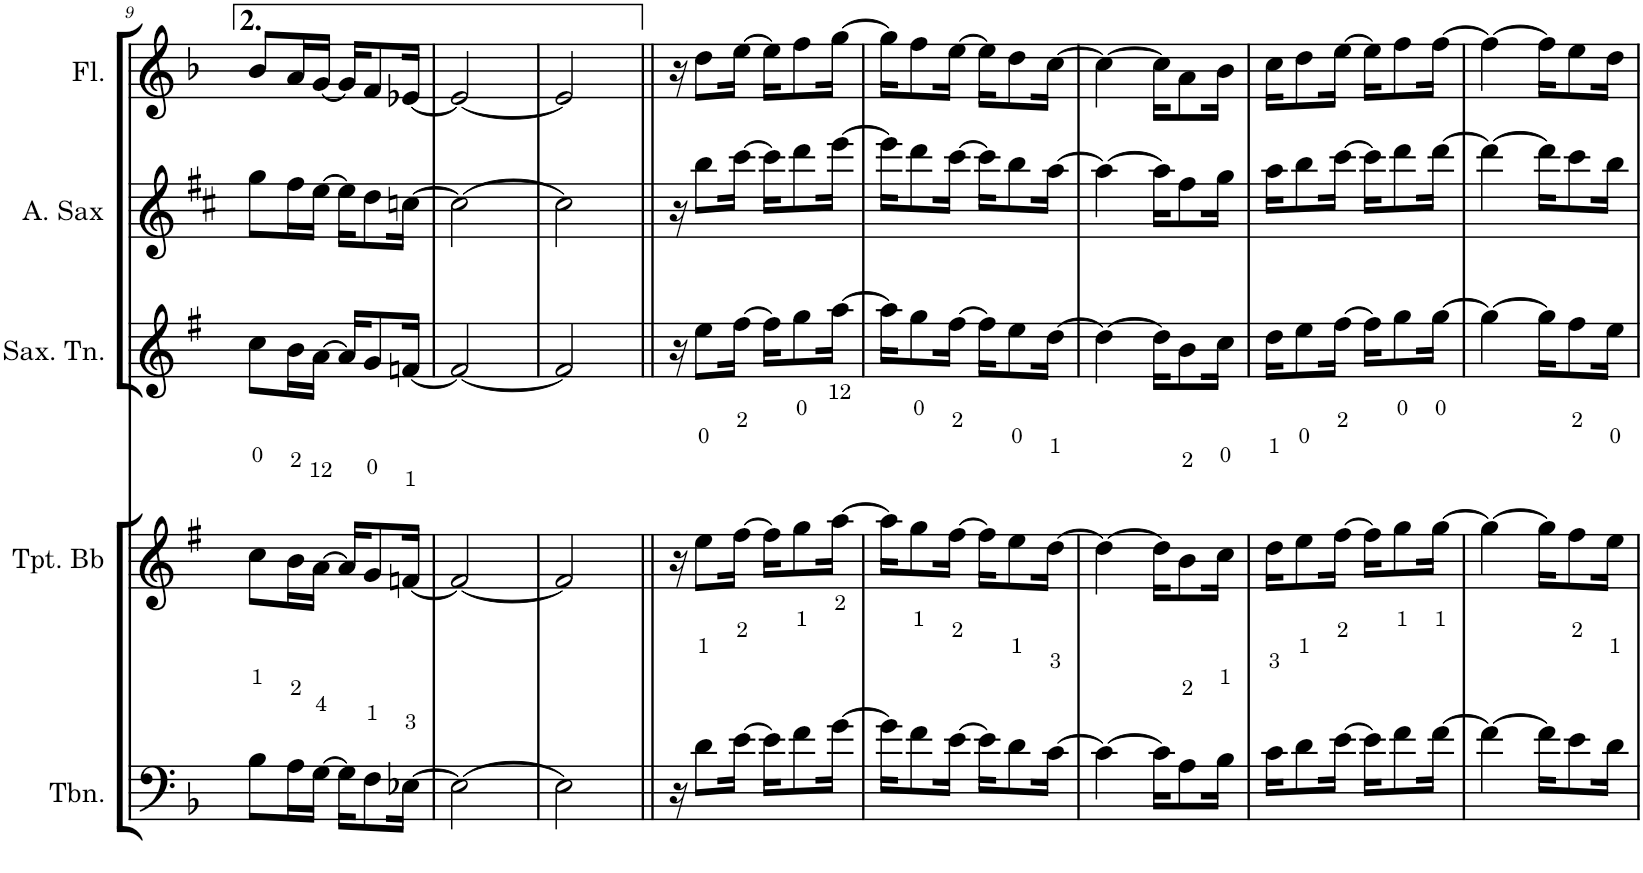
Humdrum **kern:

**kern	**kern	**kern	**kern	**kern
*part5	*part4	*part3	*part2	*part1
*staff5	*staff4	*staff3	*staff2	*staff1
*I"Trombone	*I"Trompete Bb	*I"Saxofone Tenor	*I"Saxofone Alto	*I"Flauta Transversal
*I'Tbn.	*I'Tpt. Bb	*I'Sax. Tn.	*	*I'Fl.
!!LO:PB:g=z
*clefF4	*clefG2	*clefG2	*clefG2	*clefG2
*	*Trd1c2	*Trd8c14	*Trd5c9	*
*k[b-]	*k[f#]	*k[f#]	*k[f#c#]	*k[b-]
*M2/4	*M2/4	*M2/4	*M2/4	*M2/4
=9	=9	=9	=9	=9
8B-\L	8cc\L	8cc\L	8gg\L	8b-/L
16A\L	16b\L	16b\L	16ff#\L	16a/L
[16G\JJ	[16a\JJ	[16a\JJ	[16ee\JJ	[16g/JJ
16G\KL]	16a/KL]	16a/KL]	16ee\KL]	16g/KL]
8F\	8g/	8g/	8dd\	8f/
[16E-X\Jk	[16fn/Jk	[16fn/Jk	[16ccn\Jk	[16e-X/Jk
=10	=10	=10	=10	=10
2E-\_	2f/_	2f/_	2cc\_	2e-/_
=11	=11	=11	=11	=11
2E-\]	2f/]	2f/]	2cc\]	2e-/]
=12||	=12||	=12||	=12||	=12||
16r	16r	16r	16r	16r
8d\L	8ee\L	8ee\L	8bb\L	8dd\L
[16e\Jk	[16ff#\Jk	[16ff#\Jk	[16ccc#\Jk	[16ee\Jk
16e\KL]	16ff#\KL]	16ff#\KL]	16ccc#\KL]	16ee\KL]
8f\	8gg\	8gg\	8ddd\	8ff\
[16g\Jk	[16aa\Jk	[16aa\Jk	[16eee\Jk	[16gg\Jk
=13	=13	=13	=13	=13
16g\KL]	16aa\KL]	16aa\KL]	16eee\KL]	16gg\KL]
8f\	8gg\	8gg\	8ddd\	8ff\
[16e\Jk	[16ff#\Jk	[16ff#\Jk	[16ccc#\Jk	[16ee\Jk
16e\KL]	16ff#\KL]	16ff#\KL]	16ccc#\KL]	16ee\KL]
8d\	8ee\	8ee\	8bb\	8dd\
[16c\Jk	[16dd\Jk	[16dd\Jk	[16aa\Jk	[16cc\Jk
=14	=14	=14	=14	=14
4c\_	4dd\_	4dd\_	4aa\_	4cc\_
16c\KL]	16dd\KL]	16dd\KL]	16aa\KL]	16cc\KL]
8A\	8b\	8b\	8ff#\	8a\
16B-\Jk	16cc\Jk	16cc\Jk	16gg\Jk	16b-\Jk
=15	=15	=15	=15	=15
16c\KL	16dd\KL	16dd\KL	16aa\KL	16cc\KL
8d\	8ee\	8ee\	8bb\	8dd\
[16e\Jk	[16ff#\Jk	[16ff#\Jk	[16ccc#\Jk	[16ee\Jk
16e\KL]	16ff#\KL]	16ff#\KL]	16ccc#\KL]	16ee\KL]
8f\	8gg\	8gg\	8ddd\	8ff\
[16f\Jk	[16gg\Jk	[16gg\Jk	[16ddd\Jk	[16ff\Jk
=16	=16	=16	=16	=16
4f\_	4gg\_	4gg\_	4ddd\_	4ff\_
16f\KL]	16gg\KL]	16gg\KL]	16ddd\KL]	16ff\KL]
8e\	8ff#\	8ff#\	8ccc#\	8ee\
16d\Jk	16ee\Jk	16ee\Jk	16bb\Jk	16dd\Jk
=	=	=	=	=
*-	*-	*-	*-	*-
